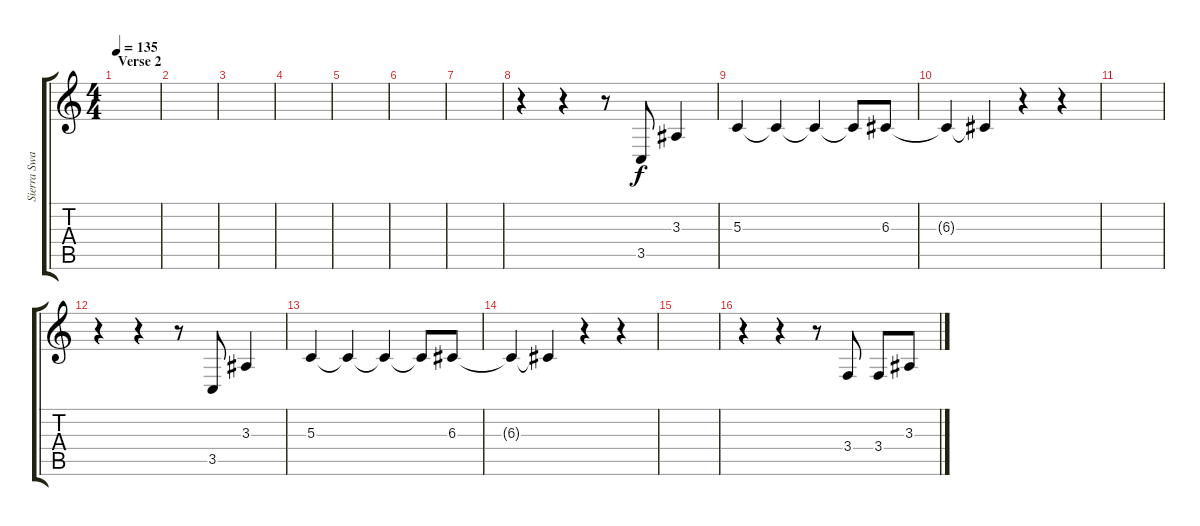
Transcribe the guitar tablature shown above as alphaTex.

\track ("Sierra Swan (Vocals)" "Sierra Swa") {instrument harmonica}
\staff {score tabs}
\tuning (E4 B3 G3 D3 A2 E2) {hide}
\ts (4 4)
\section ("" "Verse 2")
\tempo 135
\clef g2
\ks c
|
|
|
|
|
|
|
r.4 r.4 r.8 3.5.8 3.3.4 |
5.3.4 5.3{t}.4 5.3{t}.4 5.3{t}.8 6.3.8 |
6.3{t}.4 6.3{t}.4 r.4 r.4 |
|
r.4 r.4 r.8 3.5.8 3.3.4 |
5.3.4 5.3{t}.4 5.3{t}.4 5.3{t}.8 6.3.8 |
6.3{t}.4 6.3{t}.4 r.4 r.4 |
|
r.4 r.4 r.8 3.4.8 3.4.8 3.3.8
